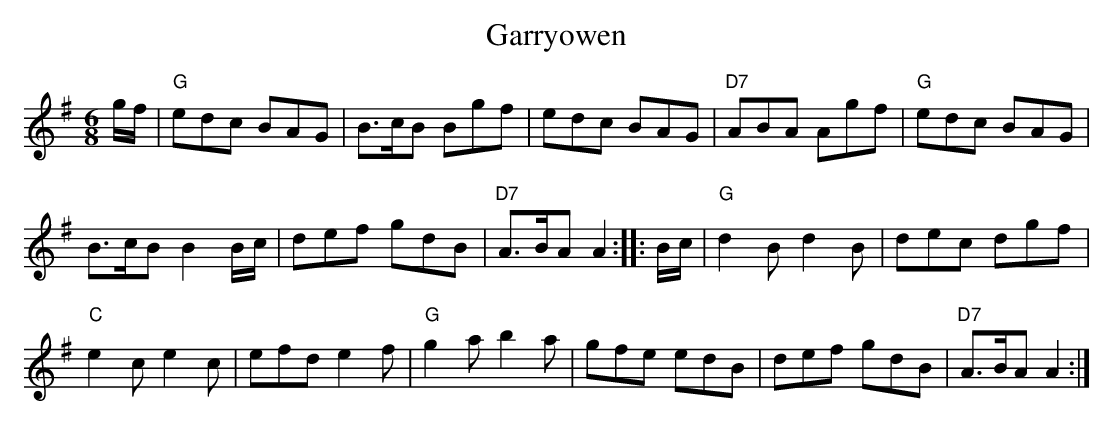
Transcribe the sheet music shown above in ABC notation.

X:1
T: Garryowen
M: 6/8
L: 1/8
K: Bphr
g/f/ \
| "G"edc BAG | B>cB Bgf | edc BAG | "D7"ABA Agf | "G"edc BAG |
 B>cB B2B/c/ | def gdB | "D7"A>BA A2 :: B/c/ | "G"d2B d2B | dec dgf |
"C"e2c e2c| efd e2f |"G"g2a b2a | gfe edB | def gdB | "D7"A>BA A2:|
